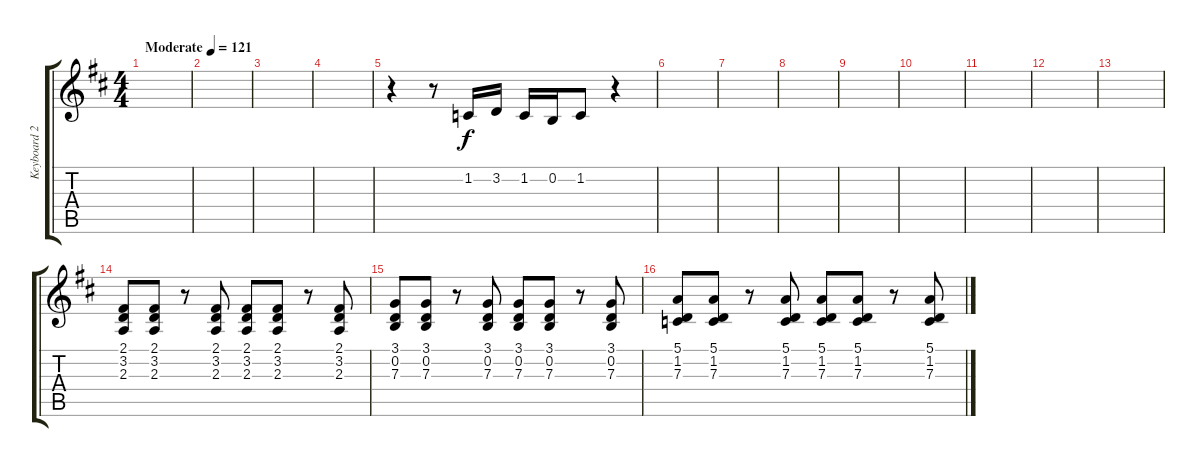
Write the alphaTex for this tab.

\track ("Keyboard 2" "Keyboard 2") {instrument stringensemble1}
\staff {score tabs}
\tuning (E4 B3 G3 D3 A2 E2) {hide}
\ts (4 4)
\tempo (121 "Moderate")
\clef g2
\ks d
|
|
|
|
r.4 r.8 1.2.16 3.2.16 1.2.16 0.2.16 1.2.8 r.4 |
|
|
|
|
|
|
|
|
(2.1 3.2 2.3).8 (2.1 3.2 2.3).8 r.8 (2.1 3.2 2.3).8 (2.1 3.2 2.3).8 (2.1 3.2 2.3).8 r.8 (2.1 3.2 2.3).8 |
(3.1 0.2 7.3).8 (3.1 0.2 7.3).8 r.8 (3.1 0.2 7.3).8 (3.1 0.2 7.3).8 (3.1 0.2 7.3).8 r.8 (3.1 0.2 7.3).8 |
(5.1 1.2 7.3).8 (5.1 1.2 7.3).8 r.8 (5.1 1.2 7.3).8 (5.1 1.2 7.3).8 (5.1 1.2 7.3).8 r.8 (5.1 1.2 7.3).8
